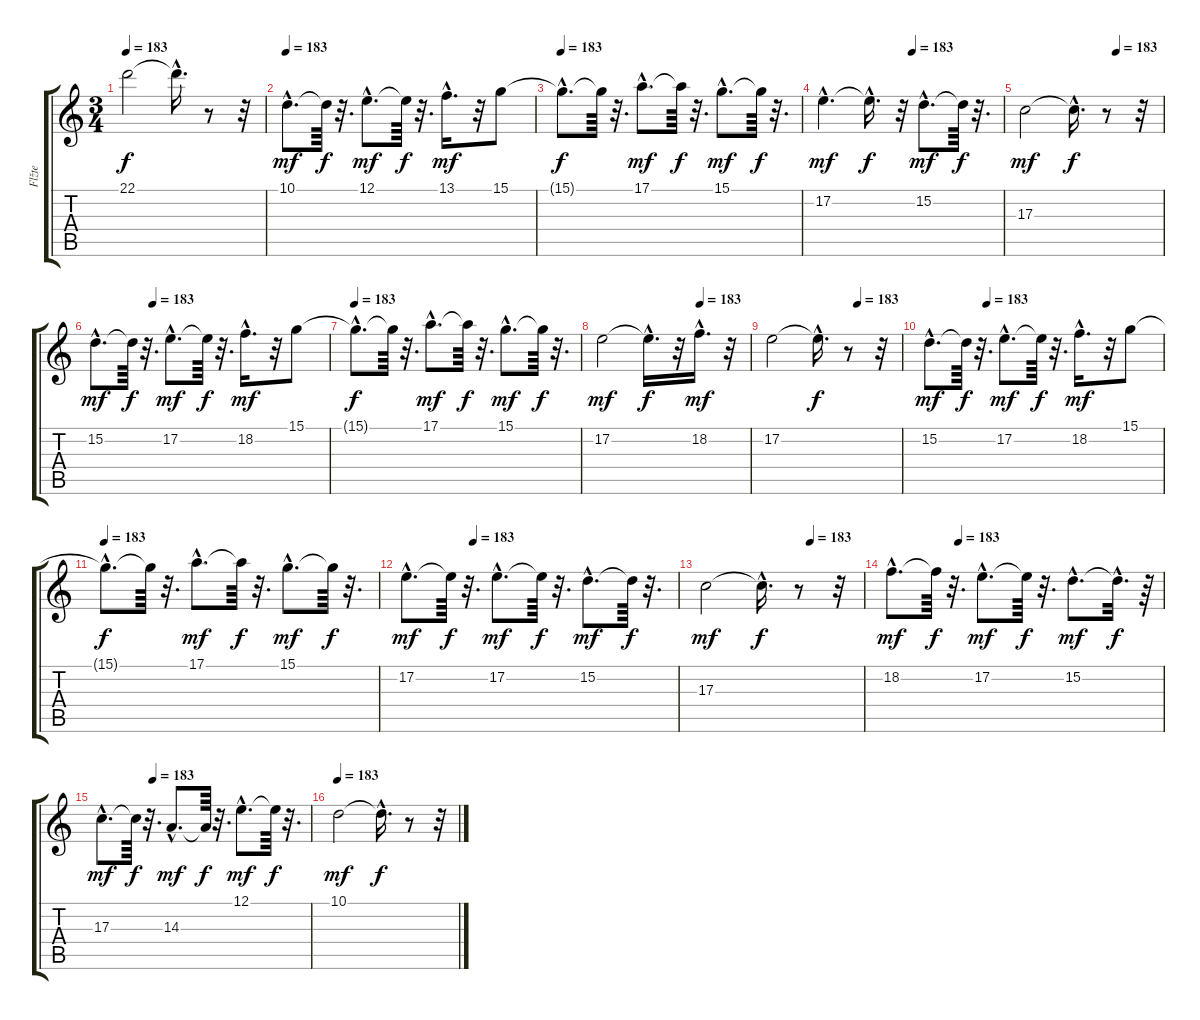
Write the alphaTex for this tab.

\track ("Flžte" "Flžte") {instrument flute}
\staff {score tabs}
\tuning (E4 B3 G3 D3 A2 E2) {hide}
\ts (3 4)
\tempo 183
\clef g2
\ks c
22.1{t}.2{dy f} 22.1{hac t}.16{d} r.8 r.32 |
\tempo 183
10.1{hac}.8{d dy mf} 10.1{t}.64{dy f} r.32{d} 12.1{hac}.8{d dy mf} 12.1{t}.64{dy f} r.32{d} 13.1{hac}.16{d dy mf} r.32 15.1.8 |
\tempo 183
15.1{hac t}.8{d dy f} 15.1{t}.64 r.32{d} 17.1{hac}.8{d dy mf} 17.1{t}.64{dy f} r.32{d} 15.1{hac}.8{d dy mf} 15.1{t}.64{dy f} r.32{d} |
\tempo (183 0.5)
17.2{hac}.4{d dy mf} 17.2{hac t}.16{d dy f} r.32 15.2{hac}.8{d dy mf} 15.2{t}.64{dy f} r.32{d} |
\tempo (183 0.6666666666666666)
17.3.2{dy mf} 17.3{hac t}.16{d dy f} r.8 r.32 |
\tempo (183 0.25)
15.2{hac}.8{d dy mf} 15.2{t}.64{dy f} r.32{d} 17.2{hac}.8{d dy mf} 17.2{t}.64{dy f} r.32{d} 18.2{hac}.16{d dy mf} r.32 15.1.8 |
\tempo 183
15.1{hac t}.8{d dy f} 15.1{t}.64 r.32{d} 17.1{hac}.8{d dy mf} 17.1{t}.64{dy f} r.32{d} 15.1{hac}.8{d dy mf} 15.1{t}.64{dy f} r.32{d} |
\tempo (183 0.6666666666666666)
17.2.2{dy mf} 17.2{hac t}.16{d dy f} r.32 18.2{hac}.16{d dy mf} r.32 |
\tempo (183 0.6666666666666666)
17.2.2 17.2{hac t}.16{d dy f} r.8 r.32 |
\tempo (183 0.25)
15.2{hac}.8{d dy mf} 15.2{t}.64{dy f} r.32{d} 17.2{hac}.8{d dy mf} 17.2{t}.64{dy f} r.32{d} 18.2{hac}.16{d dy mf} r.32 15.1.8 |
\tempo 183
15.1{hac t}.8{d dy f} 15.1{t}.64 r.32{d} 17.1{hac}.8{d dy mf} 17.1{t}.64{dy f} r.32{d} 15.1{hac}.8{d dy mf} 15.1{t}.64{dy f} r.32{d} |
\tempo (183 0.25)
17.2{hac}.8{d dy mf} 17.2{t}.64{dy f} r.32{d} 17.2{hac}.8{d dy mf} 17.2{t}.64{dy f} r.32{d} 15.2{hac}.8{d dy mf} 15.2{t}.64{dy f} r.32{d} |
\tempo (183 0.6666666666666666)
17.3.2{dy mf} 17.3{hac t}.16{d dy f} r.8 r.32 |
\tempo (183 0.25)
18.2{hac}.8{d dy mf} 18.2{t}.64{dy f} r.32{d} 17.2{hac}.8{d dy mf} 17.2{t}.64{dy f} r.32{d} 15.2{hac}.8{d dy mf} 15.2{hac t}.32{d dy f} r.64 |
\tempo (183 0.25)
17.3{hac}.8{d dy mf} 17.3{t}.64{dy f} r.32{d} 14.3{hac}.8{d dy mf} 14.3{t}.64{dy f} r.32{d} 12.1{hac}.8{d dy mf} 12.1{t}.64{dy f} r.32{d} |
\tempo 183
10.1.2{dy mf} 10.1{hac t}.16{d dy f} r.8 r.32
